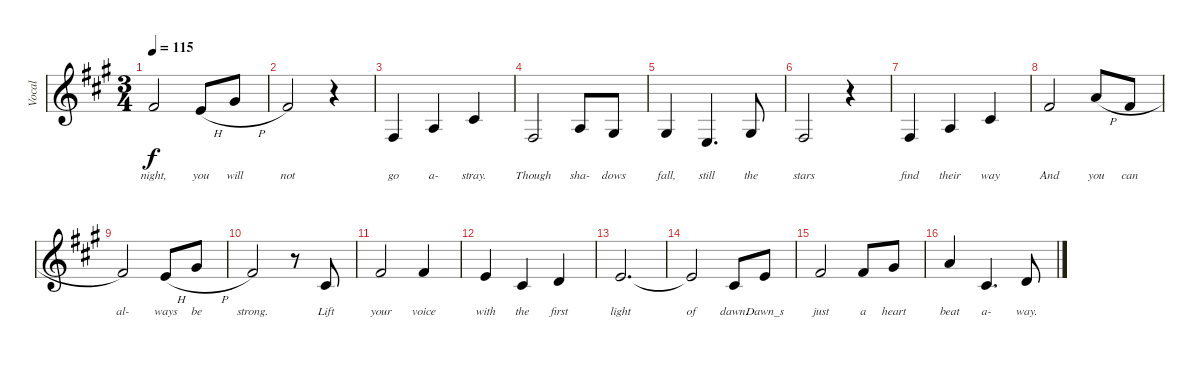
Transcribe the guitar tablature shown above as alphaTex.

\track ("Vocal" "Vocal") {instrument violin}
\staff {score}
\tuning (E4 B3 G3 D3 A2 E2) {hide}
\ts (3 4)
\tempo 115
\clef g2
\ks f#minor
2.1.2{lyrics (0 "night,") lyrics (1 "") lyrics (2 "") lyrics (3 "") lyrics (4 "") dy f} 0.1{h}.8{lyrics (0 "you") lyrics (1 "") lyrics (2 "") lyrics (3 "") lyrics (4 "")} 4.1{h}.8{lyrics (0 "will") lyrics (1 "") lyrics (2 "") lyrics (3 "") lyrics (4 "")} |
2.1.2{lyrics (0 "not") lyrics (1 "") lyrics (2 "") lyrics (3 "") lyrics (4 "")} r.4 |
4.4.4{lyrics (0 "go") lyrics (1 "") lyrics (2 "") lyrics (3 "") lyrics (4 "")} 2.3.4{lyrics (0 "a-") lyrics (1 "") lyrics (2 "") lyrics (3 "") lyrics (4 "")} 2.2.4{lyrics (0 "stray.") lyrics (1 "") lyrics (2 "") lyrics (3 "") lyrics (4 "")} |
4.4.2{lyrics (0 "Though") lyrics (1 "") lyrics (2 "") lyrics (3 "") lyrics (4 "")} 2.3.8{lyrics (0 "sha-") lyrics (1 "") lyrics (2 "") lyrics (3 "") lyrics (4 "")} 1.3.8{lyrics (0 "dows") lyrics (1 "") lyrics (2 "") lyrics (3 "") lyrics (4 "")} |
1.3.4{lyrics (0 "fall,") lyrics (1 "") lyrics (2 "") lyrics (3 "") lyrics (4 "")} 2.4.4{d lyrics (0 "still") lyrics (1 "") lyrics (2 "") lyrics (3 "") lyrics (4 "")} 1.3.8{lyrics (0 "the") lyrics (1 "") lyrics (2 "") lyrics (3 "") lyrics (4 "")} |
4.4.2{lyrics (0 "stars") lyrics (1 "") lyrics (2 "") lyrics (3 "") lyrics (4 "")} r.4 |
4.4.4{lyrics (0 "find") lyrics (1 "") lyrics (2 "") lyrics (3 "") lyrics (4 "")} 2.3.4{lyrics (0 "their") lyrics (1 "") lyrics (2 "") lyrics (3 "") lyrics (4 "")} 2.2.4{lyrics (0 "way") lyrics (1 "") lyrics (2 "") lyrics (3 "") lyrics (4 "")} |
2.1.2{lyrics (0 "And") lyrics (1 "") lyrics (2 "") lyrics (3 "") lyrics (4 "")} 5.1{h}.8{lyrics (0 "you") lyrics (1 "") lyrics (2 "") lyrics (3 "") lyrics (4 "")} 2.1{h}.8{lyrics (0 "can") lyrics (1 "") lyrics (2 "") lyrics (3 "") lyrics (4 "")} |
2.1.2{lyrics (0 "al-") lyrics (1 "") lyrics (2 "") lyrics (3 "") lyrics (4 "")} 0.1{h}.8{lyrics (0 "ways") lyrics (1 "") lyrics (2 "") lyrics (3 "") lyrics (4 "")} 4.1{h}.8{lyrics (0 "be") lyrics (1 "") lyrics (2 "") lyrics (3 "") lyrics (4 "")} |
2.1.2{lyrics (0 "strong.") lyrics (1 "") lyrics (2 "") lyrics (3 "") lyrics (4 "")} r.8 2.2.8{lyrics (0 "Lift") lyrics (1 "") lyrics (2 "") lyrics (3 "") lyrics (4 "")} |
2.1.2{lyrics (0 "your") lyrics (1 "") lyrics (2 "") lyrics (3 "") lyrics (4 "")} 2.1.4{lyrics (0 "voice") lyrics (1 "") lyrics (2 "") lyrics (3 "") lyrics (4 "")} |
0.1.4{lyrics (0 "with") lyrics (1 "") lyrics (2 "") lyrics (3 "") lyrics (4 "")} 2.2.4{lyrics (0 "the") lyrics (1 "") lyrics (2 "") lyrics (3 "") lyrics (4 "")} 3.2.4{lyrics (0 "first") lyrics (1 "") lyrics (2 "") lyrics (3 "") lyrics (4 "")} |
0.1.2{d lyrics (0 "light") lyrics (1 "") lyrics (2 "") lyrics (3 "") lyrics (4 "")} |
0.1{t}.2{lyrics (0 "of") lyrics (1 "") lyrics (2 "") lyrics (3 "") lyrics (4 "")} 2.2.8{lyrics (0 "dawn.") lyrics (1 "") lyrics (2 "") lyrics (3 "") lyrics (4 "")} 0.1.8{lyrics (0 "Dawn_s") lyrics (1 "") lyrics (2 "") lyrics (3 "") lyrics (4 "")} |
2.1.2{lyrics (0 "just") lyrics (1 "") lyrics (2 "") lyrics (3 "") lyrics (4 "")} 2.1.8{lyrics (0 "a") lyrics (1 "") lyrics (2 "") lyrics (3 "") lyrics (4 "")} 4.1.8{lyrics (0 "heart") lyrics (1 "") lyrics (2 "") lyrics (3 "") lyrics (4 "")} |
5.1.4{lyrics (0 "beat") lyrics (1 "") lyrics (2 "") lyrics (3 "") lyrics (4 "")} 6.3.4{d lyrics (0 "a-") lyrics (1 "") lyrics (2 "") lyrics (3 "") lyrics (4 "")} 7.3.8{lyrics (0 "way.") lyrics (1 "") lyrics (2 "") lyrics (3 "") lyrics (4 "")}
